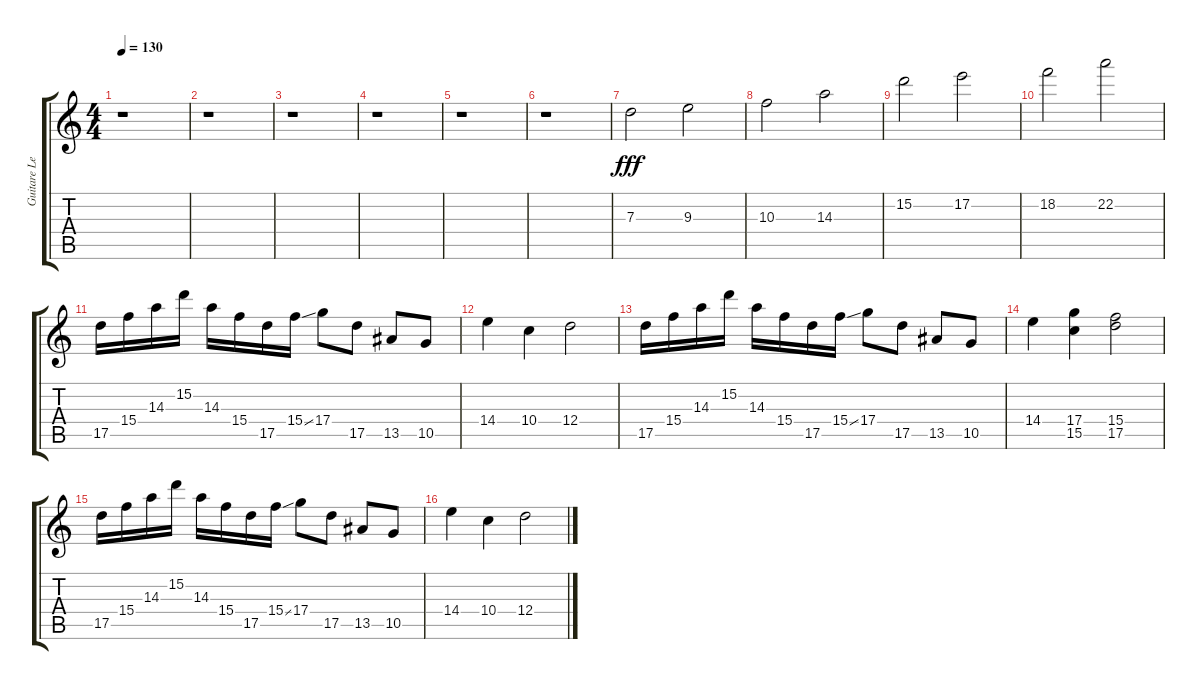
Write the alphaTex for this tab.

\track ("Guitare Lead" "Guitare Le") {instrument distortionguitar}
\staff {score tabs}
\tuning (E4 B3 G3 D3 A2 D2) {hide}
\ts (4 4)
\tempo 130
\clef g2
\ks c
r.1{dy fff} |
r.1 |
r.1 |
r.1 |
r.1 |
r.1 |
7.3.2 9.3.2 |
10.3.2 14.3.2 |
15.2.2 17.2.2 |
18.2.2 22.2.2 |
17.5.16 15.4.16 14.3.16 15.2.16 14.3.16 15.4.16 17.5.16 15.4{ss}.16 17.4.8 17.5.8 13.5.8 10.5.8 |
14.4.4 10.4.4 12.4.2 |
17.5.16 15.4.16 14.3.16 15.2.16 14.3.16 15.4.16 17.5.16 15.4{ss}.16 17.4.8 17.5.8 13.5.8 10.5.8 |
14.4.4 (17.4 15.5).4 (15.4 17.5).2 |
17.5.16 15.4.16 14.3.16 15.2.16 14.3.16 15.4.16 17.5.16 15.4{ss}.16 17.4.8 17.5.8 13.5.8 10.5.8 |
14.4.4 10.4.4 12.4.2
